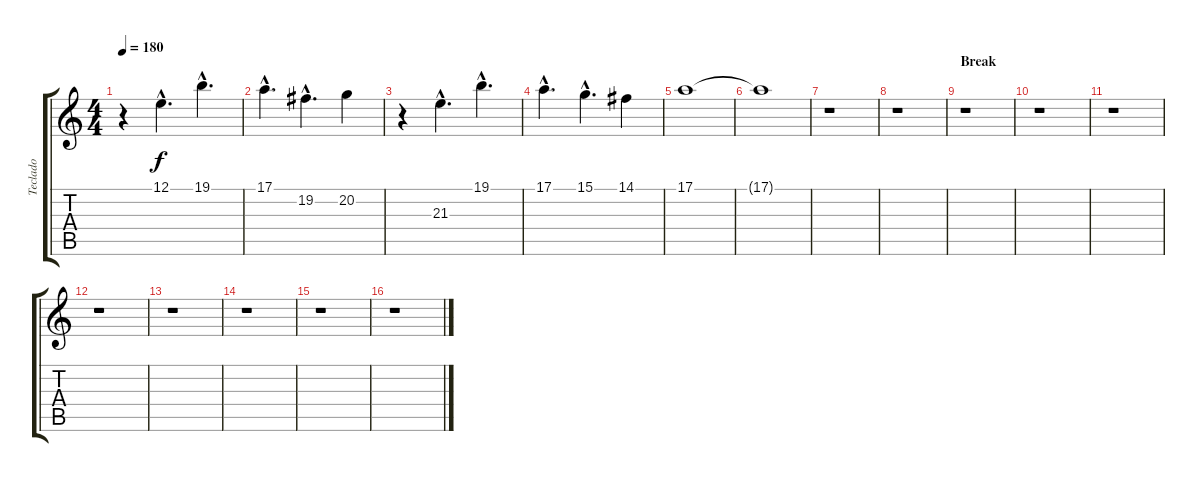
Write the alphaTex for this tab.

\track ("Teclado" "Teclado") {instrument stringensemble1}
\staff {score tabs}
\tuning (E4 B3 G3 D3 A2 E2) {hide}
\ts (4 4)
\tempo 180
\clef g2
\ks c
r.4{dy f} 12.1{hac}.4{d} 19.1{hac}.4{d} |
17.1{hac}.4{d} 19.2{hac}.4{d} 20.2.4 |
r.4 21.3{hac}.4{d} 19.1{hac}.4{d} |
17.1{hac}.4{d} 15.1{hac}.4{d} 14.1.4 |
17.1.1 |
17.1{t}.1 |
r.1 |
r.1 |
\section ("" "Break")
r.1 |
r.1 |
r.1 |
r.1 |
r.1 |
r.1 |
r.1 |
r.1
